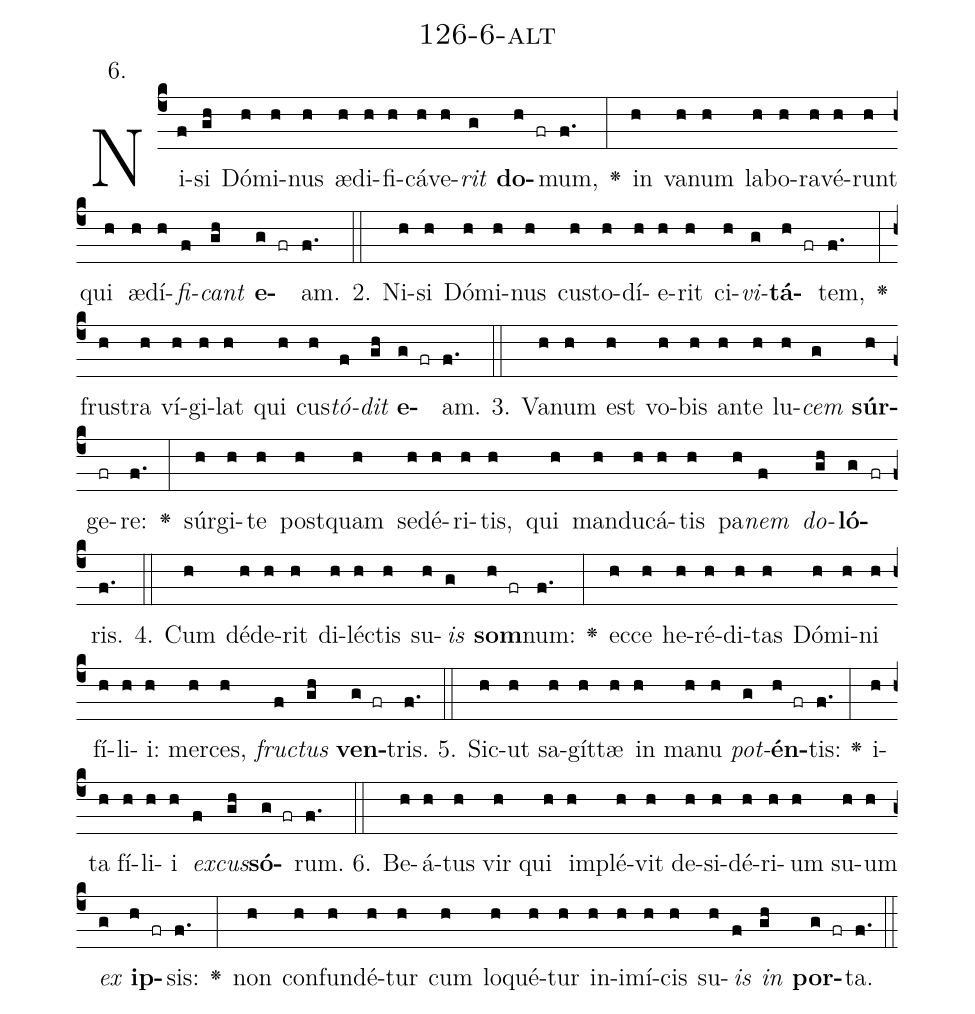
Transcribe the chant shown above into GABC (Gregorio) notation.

name: 126-6-alt;
annotation: 6.;
%%
(c4)Ni(f)si(gh) Dó(h)mi(h)nus(h) æ(h)di(h)fi(h)cá(h)ve(h)<i>rit</i>(g) <b>do</b>(h fr)mum,(f.) <v>\greheightstar</v>(:) in(h) va(h)num(h) la(h)bo(h)ra(h)vé(h)runt(h) qui(h) æ(h)dí(h)<i>fi</i>(f)<i>cant</i>(gh) <b>e</b>(g fr)am.(f.) (::)
2. Ni(h)si(h) Dó(h)mi(h)nus(h) cus(h)to(h)dí(h)e(h)rit(h) ci(h)<i>vi</i>(g)<b>tá</b>(h fr)tem,(f.) <v>\greheightstar</v>(:) frus(h)tra(h) ví(h)gi(h)lat(h) qui(h) cus(h)<i>tó</i>(f)<i>dit</i>(gh) <b>e</b>(g fr)am.(f.) (::)
3. Va(h)num(h) est(h) vo(h)bis(h) an(h)te(h) lu(h)<i>cem</i>(g) <b>súr</b>(h)ge(fr)re:(f.) <v>\greheightstar</v>(:) súr(h)gi(h)te(h) post(h)quam(h) se(h)dé(h)ri(h)tis,(h) qui(h) man(h)du(h)cá(h)tis(h) pa(h)<i>nem</i>(f) <i>do</i>(gh)<b>ló</b>(g fr)ris.(f.) (::)
4. Cum(h) dé(h)de(h)rit(h) di(h)léc(h)tis(h) su(h)<i>is</i>(g) <b>som</b>(h fr)num:(f.) <v>\greheightstar</v>(:) ec(h)ce(h) he(h)ré(h)di(h)tas(h) Dó(h)mi(h)ni(h) fí(h)li(h)i:(h) mer(h)ces,(h) <i>fruc</i>(f)<i>tus</i>(gh) <b>ven</b>(g fr)tris.(f.) (::)
5. Sic(h)ut(h) sa(h)gít(h)tæ(h) in(h) ma(h)nu(h) <i>pot</i>(g)<b>én</b>(h fr)tis:(f.) <v>\greheightstar</v>(:) i(h)ta(h) fí(h)li(h)i(h) <i>ex</i>(f)<i>cus</i>(gh)<b>só</b>(g fr)rum.(f.) (::)
6. Be(h)á(h)tus(h) vir(h) qui(h) im(h)plé(h)vit(h) de(h)si(h)dé(h)ri(h)um(h) su(h)um(h) <i>ex</i>(g) <b>ip</b>(h fr)sis:(f.) <v>\greheightstar</v>(:) non(h) con(h)fun(h)dé(h)tur(h) cum(h) lo(h)qué(h)tur(h) in(h)i(h)mí(h)cis(h) su(h)<i>is</i>(f) <i>in</i>(gh) <b>por</b>(g fr)ta.(f.) (::)
